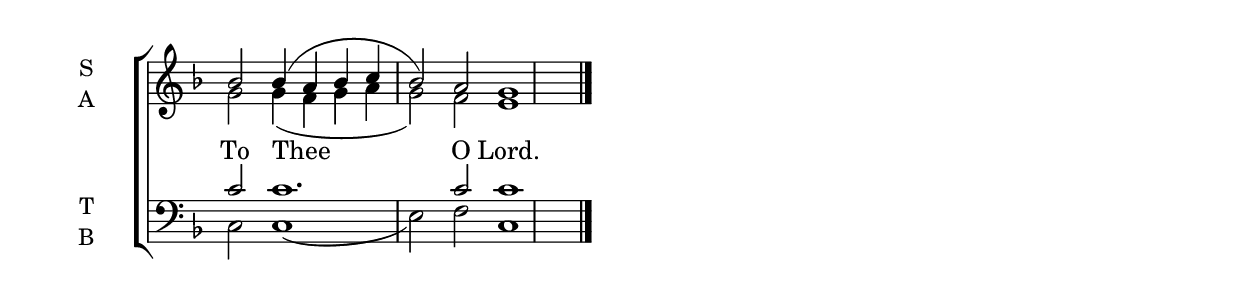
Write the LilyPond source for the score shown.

\version "2.18.2"

% Provide an easy way to group a bunch of text together on a breve
% http://lilypond.org/doc/v2.18/Documentation/notation/working-with-ancient-music_002d_002dscenarios-and-solutions
recite = \once \override LyricText.self-alignment-X = #-1


global = {
  \time 6/4 % Not used, Time_signature_engraver is removed from layout
  \key f \major
  \set Timing.defaultBarType = "" %% Only put bar lines where I say
}

lyricText = \lyricmode         { To   Thee                 O  Lord. }
soprano = \relative f'  {\global bes2 bes4( a bes c bes2)  a2 g1  \bar "|."}
alto    = \relative g'  {\global g2   g4(   f g   a g2)    f2 e1 }
tenor   = \relative c'  {\global c2   c1.                  c2 c1 }
bass    = \relative c   {\global c2   c1(           e2)    f2 c1 }


\score {
  \new ChoirStaff <<
    \new Staff \with {
      midiInstrument = "choir aahs"
      instrumentName = \markup \center-column { S A }
    } <<
      \new Voice = "soprano" { \voiceOne \soprano }
      \new Voice = "alto" { \voiceTwo \alto }
    >>
    \new Lyrics \with {
      \override VerticalAxisGroup #'staff-affinity = #CENTER
    } \lyricsto "soprano" \lyricText

    \new Staff \with {
      midiInstrument = "choir aahs"
      instrumentName = \markup \center-column { T B }
      } <<
        \clef bass
        \new Voice = "tenor" { \voiceOne \tenor }
        \new Voice = "bass" { \voiceTwo \bass }
    >>
  >>
  \layout {
    \context {
      \Staff
      \remove "Time_signature_engraver"
    }
    \context {
      \Score
      \omit BarNumber
    }
  }
  \midi { \tempo 4 = 150
          \context {
            \Voice
            \remove "Dynamic_performer"
    }
  }
}
